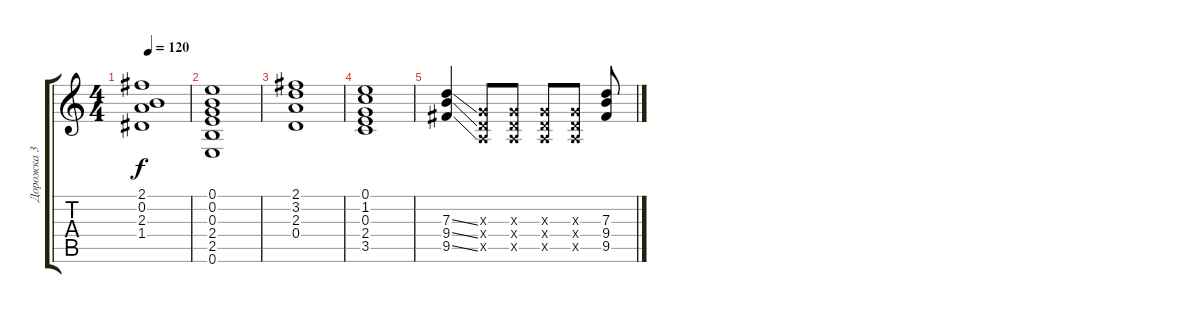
\track ("Дорожка 3" "Дорожка 3") {instrument distortionguitar}
\staff {score tabs}
\tuning (E4 B3 G3 D3 A2 E2) {hide}
\ts (4 4)
\tempo 120
\clef g2
\ks c
(2.1 0.2 2.3 1.4).1{dy f} |
(0.1 0.2 0.3 2.4 2.5 0.6).1 |
(2.1 3.2 2.3 0.4).1 |
(0.1 1.2 0.3 2.4 3.5).1 |
(7.3{ss} 9.4{ss} 9.5{ss}).4{volume 14} (0.3{x} 0.4{x} 0.5{x}).8 (0.3{x} 0.4{x} 0.5{x}).8 (0.3{x} 0.4{x} 0.5{x}).8 (0.3{x} 0.4{x} 0.5{x}).8 (7.3 9.4 9.5).8
